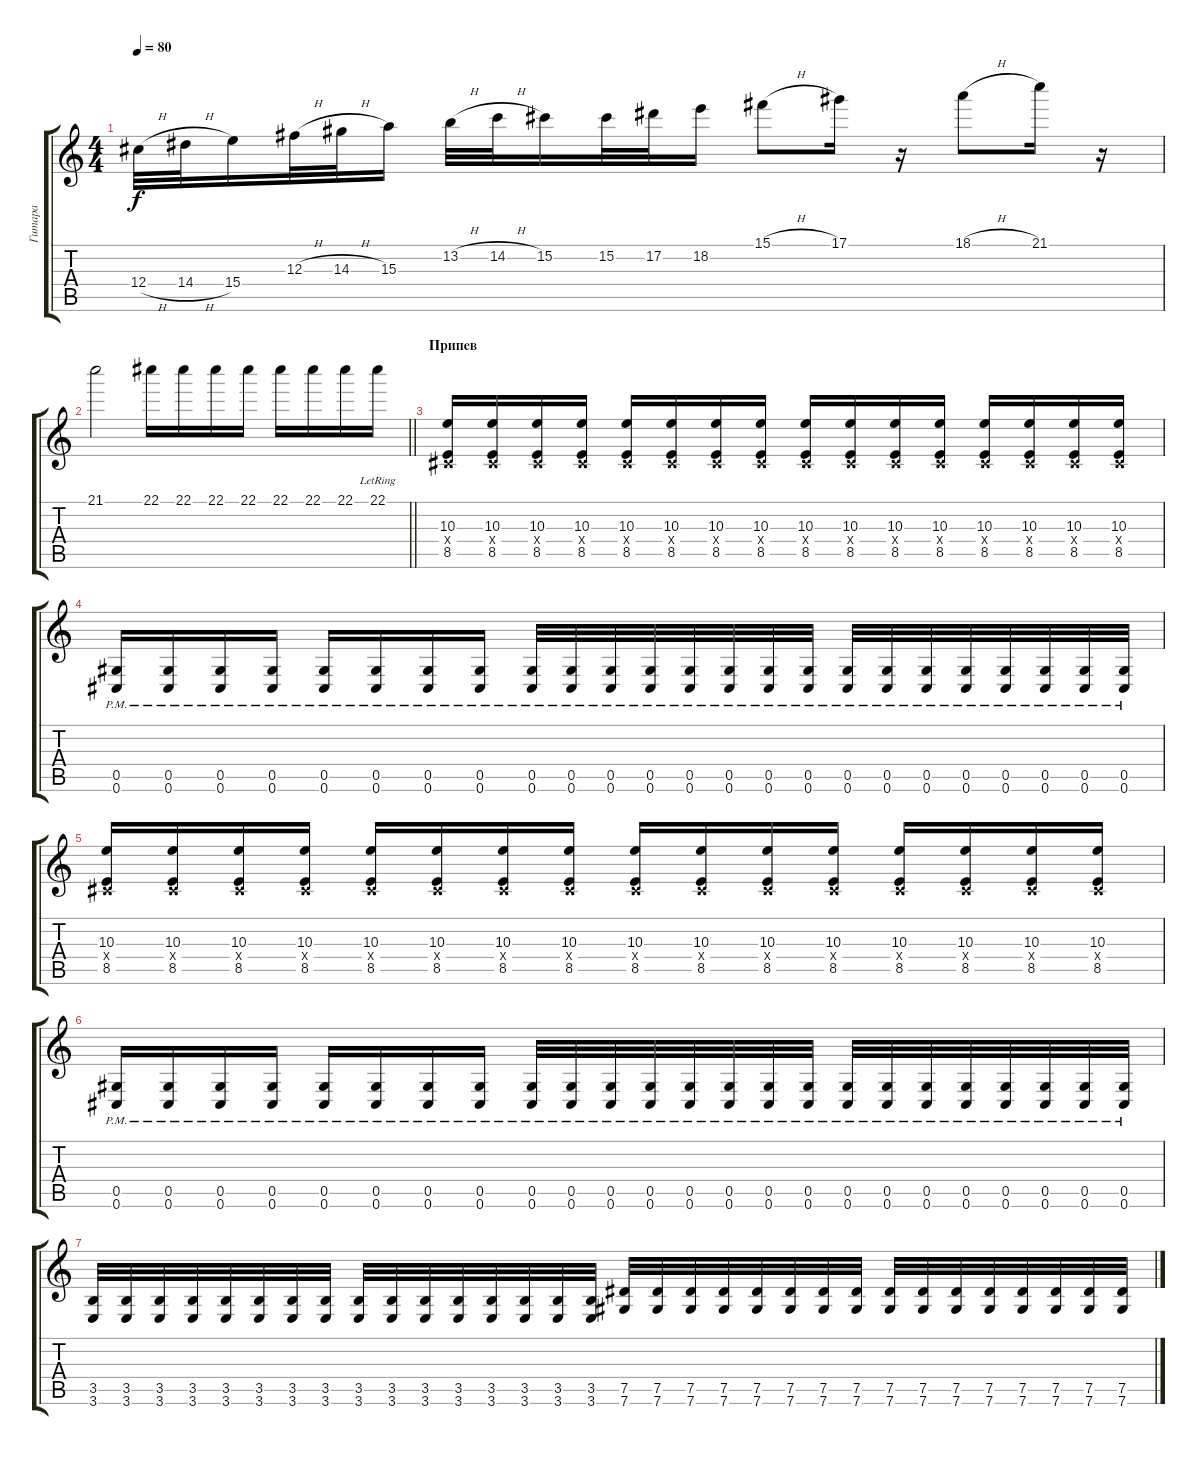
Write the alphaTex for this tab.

\track ("Гитара" "Гитара") {instrument overdrivenguitar}
\staff {score tabs}
\tuning (Eb4 Bb3 Gb3 Db3 Ab2 Db2) {hide}
\ts (4 4)
\tempo 80
\clef g2
\ks c
12.4{h}.32{dy f} 14.4{h}.32 15.4.16 12.3{h}.32 14.3{h}.32 15.3.16 13.2{h}.32 14.2{h}.32 15.2.16 15.2.32 17.2.32 18.2.16 15.1{h}.8 17.1.16 r.16 18.1{h}.8 21.1.16 r.16 |
\barLineRight lightlight
21.1.2 22.1.16 22.1.16 22.1.16 22.1.16 22.1.16 22.1.16 22.1.16 22.1{lr}.16 |
\section ("" "Припев")
(10.3 0.4{x} 8.5).16 (10.3 0.4{x} 8.5).16 (10.3 0.4{x} 8.5).16 (10.3 0.4{x} 8.5).16 (10.3 0.4{x} 8.5).16 (10.3 0.4{x} 8.5).16 (10.3 0.4{x} 8.5).16 (10.3 0.4{x} 8.5).16 (10.3 0.4{x} 8.5).16 (10.3 0.4{x} 8.5).16 (10.3 0.4{x} 8.5).16 (10.3 0.4{x} 8.5).16 (10.3 0.4{x} 8.5).16 (10.3 0.4{x} 8.5).16 (10.3 0.4{x} 8.5).16 (10.3 0.4{x} 8.5).16 |
(0.5{pm} 0.6{pm}).16 (0.5{pm} 0.6{pm}).16 (0.5{pm} 0.6{pm}).16 (0.5{pm} 0.6{pm}).16 (0.5{pm} 0.6{pm}).16 (0.5{pm} 0.6{pm}).16 (0.5{pm} 0.6{pm}).16 (0.5{pm} 0.6{pm}).16 (0.5{pm} 0.6{pm}).32 (0.5{pm} 0.6{pm}).32 (0.5{pm} 0.6{pm}).32 (0.5{pm} 0.6{pm}).32 (0.5{pm} 0.6{pm}).32 (0.5{pm} 0.6{pm}).32 (0.5{pm} 0.6{pm}).32 (0.5{pm} 0.6{pm}).32 (0.5{pm} 0.6{pm}).32 (0.5{pm} 0.6{pm}).32 (0.5{pm} 0.6{pm}).32 (0.5{pm} 0.6{pm}).32 (0.5{pm} 0.6{pm}).32 (0.5{pm} 0.6{pm}).32 (0.5{pm} 0.6{pm}).32 (0.5{pm} 0.6{pm}).32 |
(10.3 0.4{x} 8.5).16 (10.3 0.4{x} 8.5).16 (10.3 0.4{x} 8.5).16 (10.3 0.4{x} 8.5).16 (10.3 0.4{x} 8.5).16 (10.3 0.4{x} 8.5).16 (10.3 0.4{x} 8.5).16 (10.3 0.4{x} 8.5).16 (10.3 0.4{x} 8.5).16 (10.3 0.4{x} 8.5).16 (10.3 0.4{x} 8.5).16 (10.3 0.4{x} 8.5).16 (10.3 0.4{x} 8.5).16 (10.3 0.4{x} 8.5).16 (10.3 0.4{x} 8.5).16 (10.3 0.4{x} 8.5).16 |
(0.5{pm} 0.6{pm}).16 (0.5{pm} 0.6{pm}).16 (0.5{pm} 0.6{pm}).16 (0.5{pm} 0.6{pm}).16 (0.5{pm} 0.6{pm}).16 (0.5{pm} 0.6{pm}).16 (0.5{pm} 0.6{pm}).16 (0.5{pm} 0.6{pm}).16 (0.5{pm} 0.6{pm}).32 (0.5{pm} 0.6{pm}).32 (0.5{pm} 0.6{pm}).32 (0.5{pm} 0.6{pm}).32 (0.5{pm} 0.6{pm}).32 (0.5{pm} 0.6{pm}).32 (0.5{pm} 0.6{pm}).32 (0.5{pm} 0.6{pm}).32 (0.5{pm} 0.6{pm}).32 (0.5{pm} 0.6{pm}).32 (0.5{pm} 0.6{pm}).32 (0.5{pm} 0.6{pm}).32 (0.5{pm} 0.6{pm}).32 (0.5{pm} 0.6{pm}).32 (0.5{pm} 0.6{pm}).32 (0.5{pm} 0.6{pm}).32 |
(3.5 3.6).32 (3.5 3.6).32 (3.5 3.6).32 (3.5 3.6).32 (3.5 3.6).32 (3.5 3.6).32 (3.5 3.6).32 (3.5 3.6).32 (3.5 3.6).32 (3.5 3.6).32 (3.5 3.6).32 (3.5 3.6).32 (3.5 3.6).32 (3.5 3.6).32 (3.5 3.6).32 (3.5 3.6).32 (7.5 7.6).32 (7.5 7.6).32 (7.5 7.6).32 (7.5 7.6).32 (7.5 7.6).32 (7.5 7.6).32 (7.5 7.6).32 (7.5 7.6).32 (7.5 7.6).32 (7.5 7.6).32 (7.5 7.6).32 (7.5 7.6).32 (7.5 7.6).32 (7.5 7.6).32 (7.5 7.6).32 (7.5 7.6).32
